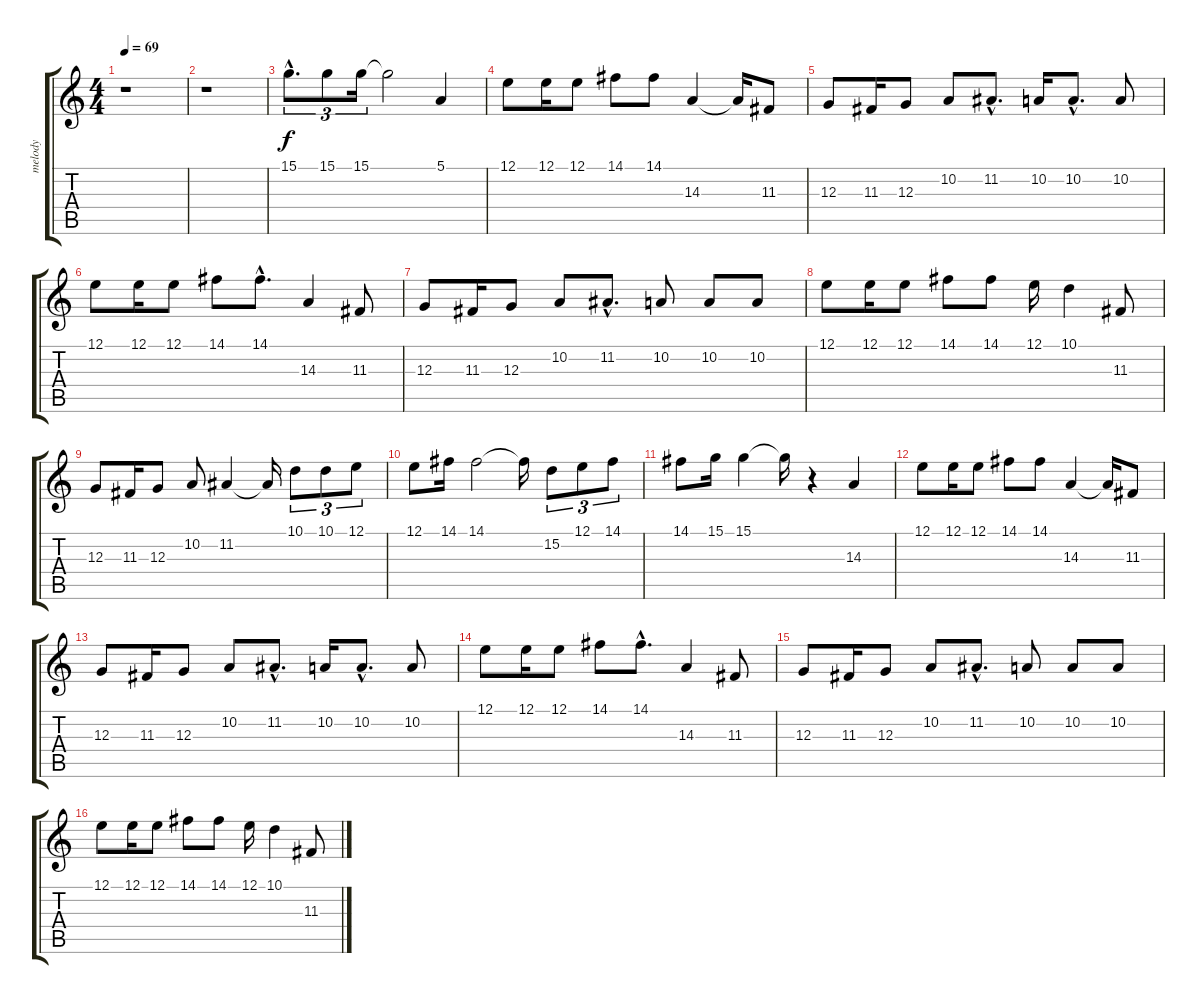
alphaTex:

\track ("melody" "melody") {instrument vibraphone}
\staff {score tabs}
\tuning (E4 B3 G3 D3 A2 E2) {hide}
\ts (4 4)
\tempo 69
\clef g2
\ks c
r.1{dy f} |
r.1 |
15.1{hac}.8{d tu (3 2)} 15.1.8{tu (3 2)} 15.1.16{tu (3 2)} 15.1{t}.2 5.1.4 |
12.1.8 12.1.16 12.1.8 14.1.8 14.1.8 14.3.4 14.3{t}.16 11.3.8 |
12.3.8 11.3.16 12.3.8 10.2.8 11.2{hac}.8{d} 10.2.16 10.2{hac}.8{d} 10.2.8 |
12.1.8 12.1.16 12.1.8 14.1.8 14.1{hac}.8{d} 14.3.4 11.3.8 |
12.3.8 11.3.16 12.3.8 10.2.8 11.2{hac}.8{d} 10.2.8 10.2.8 10.2.8 |
12.1.8 12.1.16 12.1.8 14.1.8 14.1.8 12.1.16 10.1.4 11.3.8 |
12.3.8 11.3.16 12.3.8 10.2.8 11.2.4 11.2{t}.16 10.1.8{tu (3 2)} 10.1.8{tu (3 2)} 12.1.8{tu (3 2)} |
12.1.8 14.1.16 14.1.2 14.1{t}.16 15.2.8{tu (3 2)} 12.1.8{tu (3 2)} 14.1.8{tu (3 2)} |
14.1.8 15.1.16 15.1.4 15.1{t}.16 r.4 14.3.4 |
12.1.8 12.1.16 12.1.8 14.1.8 14.1.8 14.3.4 14.3{t}.16 11.3.8 |
12.3.8 11.3.16 12.3.8 10.2.8 11.2{hac}.8{d} 10.2.16 10.2{hac}.8{d} 10.2.8 |
12.1.8 12.1.16 12.1.8 14.1.8 14.1{hac}.8{d} 14.3.4 11.3.8 |
12.3.8 11.3.16 12.3.8 10.2.8 11.2{hac}.8{d} 10.2.8 10.2.8 10.2.8 |
12.1.8 12.1.16 12.1.8 14.1.8 14.1.8 12.1.16 10.1.4 11.3.8
